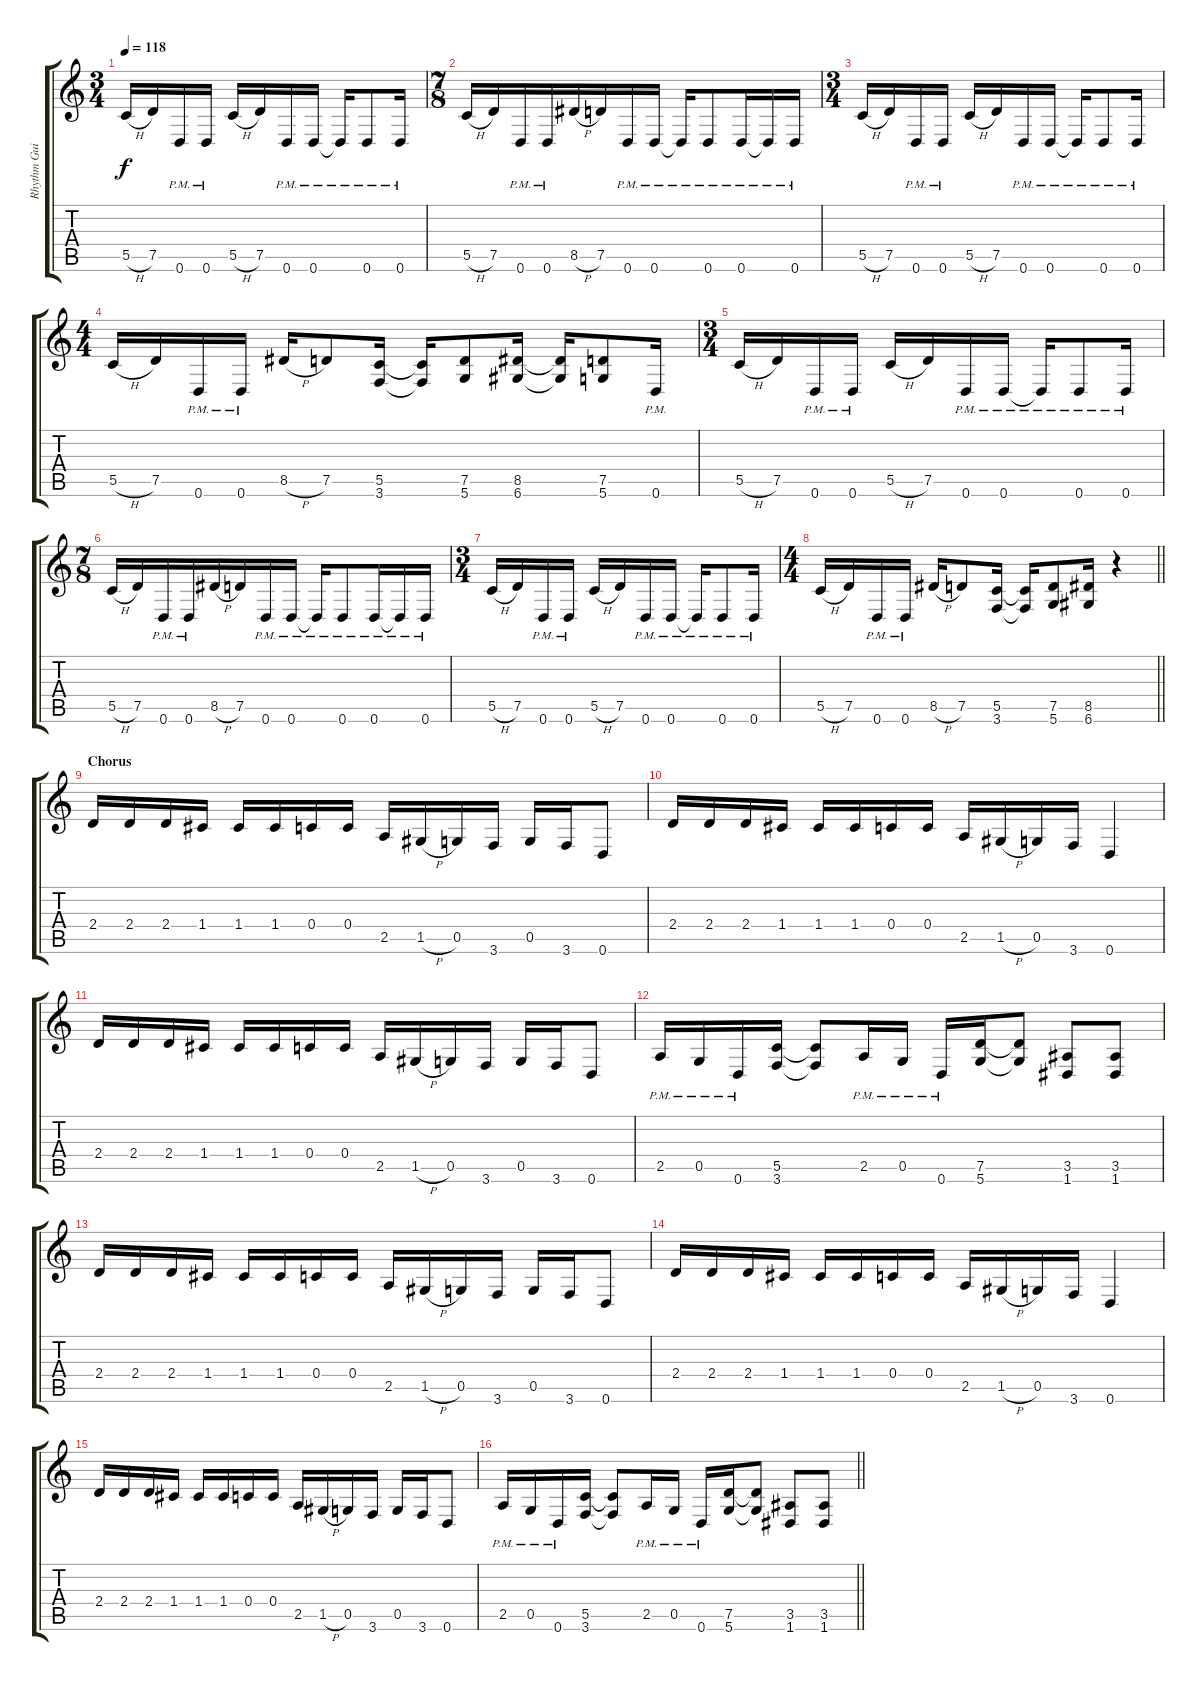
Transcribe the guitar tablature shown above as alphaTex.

\track ("Rhythm Guitar 2" "Rhythm Gui") {instrument distortionguitar}
\staff {score tabs}
\tuning (D4 A3 F3 C3 G2 D2) {hide}
\ts (3 4)
\tempo 118
\clef g2
\ks aminor
5.5{h}.16{dy f} 7.5.16 0.6{pm}.16 0.6{pm}.16 5.5{h}.16 7.5.16 0.6{pm}.16 0.6{pm}.16 0.6{pm t}.16 0.6{pm}.8 0.6{pm}.16 |
\ts (7 8)
5.5{h}.16 7.5.16 0.6{pm}.16 0.6{pm}.16 8.5{h}.16 7.5.16 0.6{pm}.16 0.6{pm}.16 0.6{pm t}.16 0.6{pm}.8 0.6{pm}.16 0.6{pm t}.16 0.6{pm}.16 |
\ts (3 4)
5.5{h}.16 7.5.16 0.6{pm}.16 0.6{pm}.16 5.5{h}.16 7.5.16 0.6{pm}.16 0.6{pm}.16 0.6{pm t}.16 0.6{pm}.8 0.6{pm}.16 |
\ts (4 4)
5.5{h}.16 7.5.16 0.6{pm}.16 0.6{pm}.16 8.5{h}.16 7.5.8 (5.5 3.6).16 (5.5{t} 3.6{t}).16 (7.5 5.6).8 (8.5 6.6).16 (8.5{t} 6.6{t}).16 (7.5 5.6).8 0.6{pm}.16 |
\ts (3 4)
5.5{h}.16 7.5.16 0.6{pm}.16 0.6{pm}.16 5.5{h}.16 7.5.16 0.6{pm}.16 0.6{pm}.16 0.6{pm t}.16 0.6{pm}.8 0.6{pm}.16 |
\ts (7 8)
5.5{h}.16 7.5.16 0.6{pm}.16 0.6{pm}.16 8.5{h}.16 7.5.16 0.6{pm}.16 0.6{pm}.16 0.6{pm t}.16 0.6{pm}.8 0.6{pm}.16 0.6{pm t}.16 0.6{pm}.16 |
\ts (3 4)
5.5{h}.16 7.5.16 0.6{pm}.16 0.6{pm}.16 5.5{h}.16 7.5.16 0.6{pm}.16 0.6{pm}.16 0.6{pm t}.16 0.6{pm}.8 0.6{pm}.16 |
\ts (4 4)
\barLineRight lightlight
5.5{h}.16 7.5.16 0.6{pm}.16 0.6{pm}.16 8.5{h}.16 7.5.8 (5.5 3.6).16 (5.5{t} 3.6{t}).16 (7.5 5.6).8 (8.5 6.6).16 r.4 |
\section ("" "Chorus")
2.4.16 2.4.16 2.4.16 1.4.16 1.4.16 1.4.16 0.4.16 0.4.16 2.5.16 1.5{h}.16 0.5.16 3.6.16 0.5.16 3.6.16 0.6.8 |
2.4.16 2.4.16 2.4.16 1.4.16 1.4.16 1.4.16 0.4.16 0.4.16 2.5.16 1.5{h}.16 0.5.16 3.6.16 0.6.4 |
2.4.16 2.4.16 2.4.16 1.4.16 1.4.16 1.4.16 0.4.16 0.4.16 2.5.16 1.5{h}.16 0.5.16 3.6.16 0.5.16 3.6.16 0.6.8 |
2.5{pm}.16 0.5{pm}.16 0.6{pm}.16 (5.5 3.6).16 (5.5{t} 3.6{t}).8 2.5{pm}.16 0.5{pm}.16 0.6{pm}.16 (7.5 5.6).16 (7.5{t} 5.6{t}).8 (3.5 1.6).8 (3.5 1.6).8 |
2.4.16 2.4.16 2.4.16 1.4.16 1.4.16 1.4.16 0.4.16 0.4.16 2.5.16 1.5{h}.16 0.5.16 3.6.16 0.5.16 3.6.16 0.6.8 |
2.4.16 2.4.16 2.4.16 1.4.16 1.4.16 1.4.16 0.4.16 0.4.16 2.5.16 1.5{h}.16 0.5.16 3.6.16 0.6.4 |
2.4.16 2.4.16 2.4.16 1.4.16 1.4.16 1.4.16 0.4.16 0.4.16 2.5.16 1.5{h}.16 0.5.16 3.6.16 0.5.16 3.6.16 0.6.8 |
\barLineRight lightlight
2.5{pm}.16 0.5{pm}.16 0.6{pm}.16 (5.5 3.6).16 (5.5{t} 3.6{t}).8 2.5{pm}.16 0.5{pm}.16 0.6{pm}.16 (7.5 5.6).16 (7.5{t} 5.6{t}).8 (3.5 1.6).8 (3.5 1.6).8
